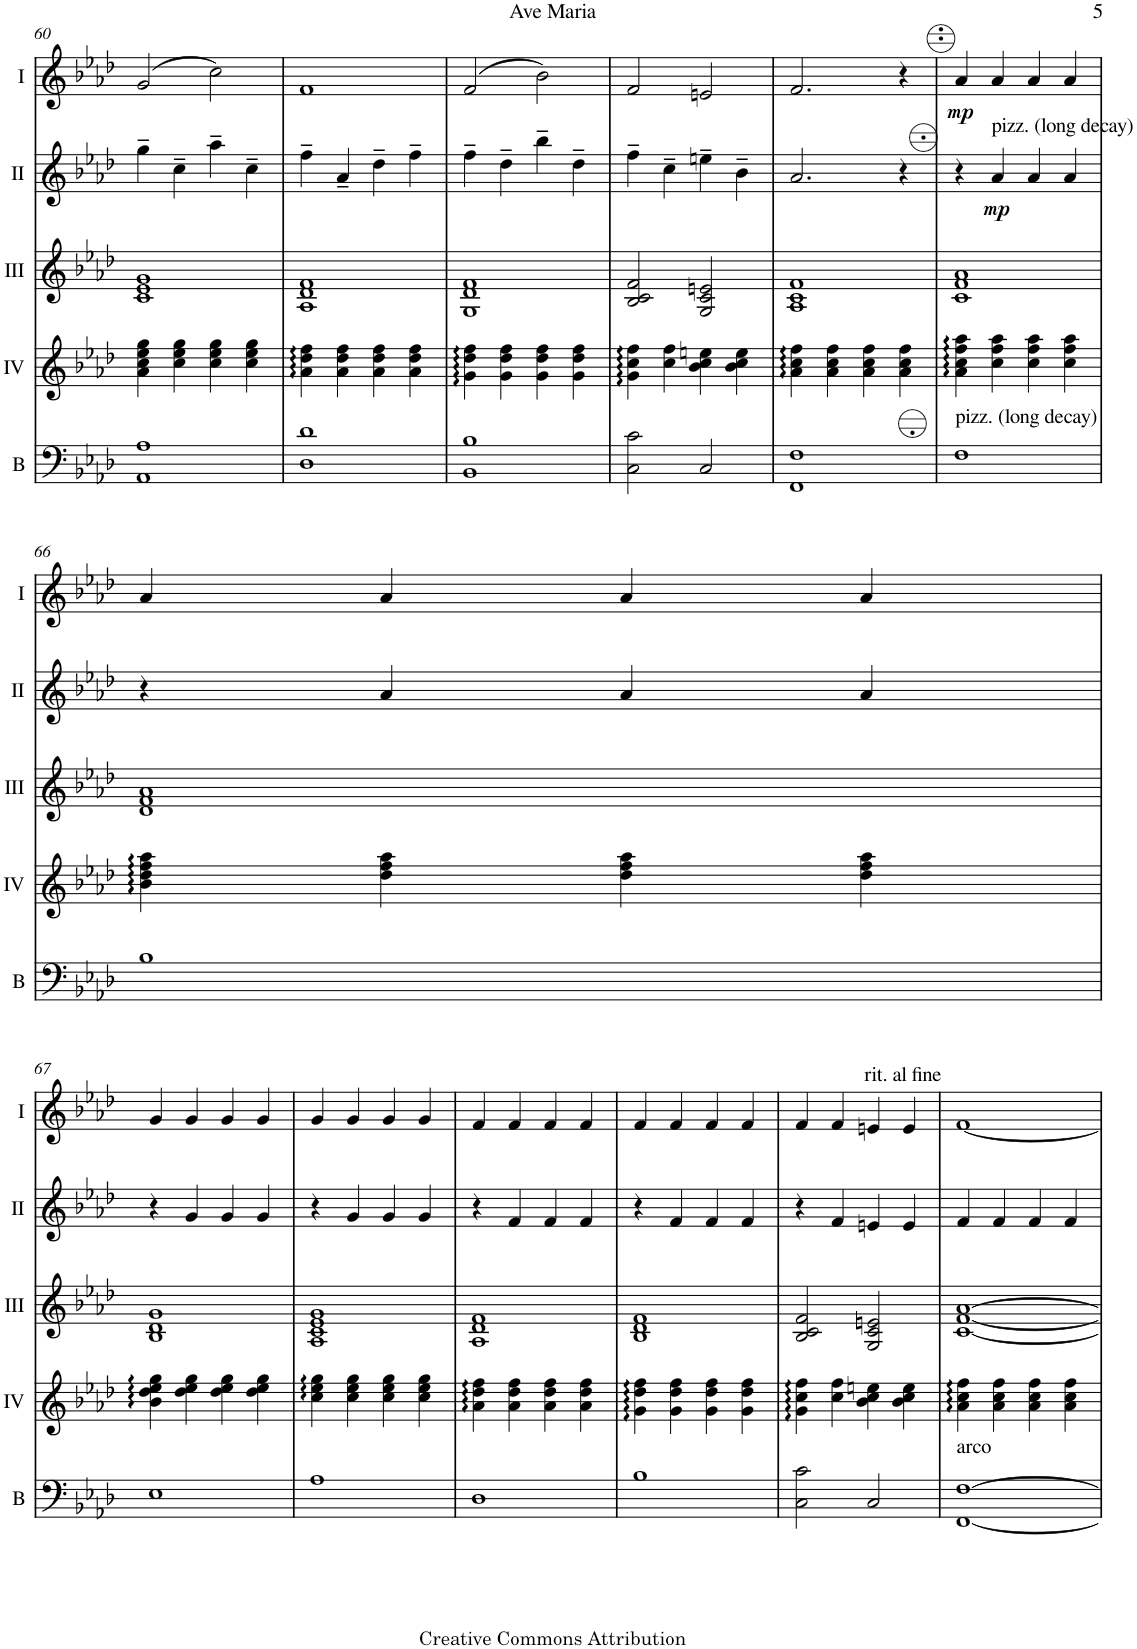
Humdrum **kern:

**kern	**kern	**kern	**kern	**dynam	**kern	**dynam
*part5	*part4	*part3	*part2	*part2	*part1	*part1
*staff5	*staff4	*staff3	*staff2	*staff2	*staff1	*staff1
*I"Bass	*I"Acc. 4	*I"Acc. 3	*I"Acc. 2	*	*I"Acc. 1	*
*I'B	*	*	*	*	*	*
!!LO:PB:g=z
*clefF4	*clefG2	*clefG2	*clefG2	*	*clefG2	*
*Trd7c12	*Trd7c12	*	*	*	*	*
*k[b-e-a-d-]	*k[b-e-a-d-]	*k[b-e-a-d-]	*k[b-e-a-d-]	*	*k[b-e-a-d-]	*
*M4/4	*M4/4	*M4/4	*M4/4	*	*M4/4	*
*met(c)	*met(c)	*met(c)	*met(c)	*	*met(c)	*
=60	=60	=60	=60	=60	=60	=60
1AA- 1A-	4a-\ 4cc\ 4ee-\ 4gg\	1c 1e- 1g	4g~\	.	(2g/	.
.	4cc\ 4ee-\ 4gg\	.	4c~\	.	.	.
.	4cc\ 4ee-\ 4gg\	.	4a-~\	.	2cc\)	.
.	4cc\ 4ee-\ 4gg\	.	4c~\	.	.	.
=61	=61	=61	=61	=61	=61	=61
1D- 1d-	4a-\ 4dd-\ 4ff\	1A- 1d- 1f	4f~\	.	1f	.
.	4a-\ 4dd-\ 4ff\	.	4A-~/	.	.	.
.	4a-\ 4dd-\ 4ff\	.	4d-~\	.	.	.
.	4a-\ 4dd-\ 4ff\	.	4f~\	.	.	.
=62	=62	=62	=62	=62	=62	=62
1BB- 1B-	4g\ 4dd-\ 4ff\	1G 1d- 1f	4f~\	.	(2f/	.
.	4g\ 4dd-\ 4ff\	.	4d-~\	.	.	.
.	4g\ 4dd-\ 4ff\	.	4b-~\	.	2b-\)	.
.	4g\ 4dd-\ 4ff\	.	4d-~\	.	.	.
=63	=63	=63	=63	=63	=63	=63
2C\ 2c\	4g\ 4cc\ 4ff\	2B-/ 2c/ 2f/	4f~\	.	2f/	.
.	4cc\ 4ff\	.	4c~\	.	.	.
2C/	4b-\ 4cc\ 4een\	2G/ 2c/ 2en/	4en~\	.	2en/	.
.	4b-\ 4cc\ 4ee\	.	4B-~\	.	.	.
=64	=64	=64	=64	=64	=64	=64
1FF 1F	4a-\ 4cc\ 4ff\	1A- 1c 1f	2.A-/	.	2.f/	.
.	4a-\ 4cc\ 4ff\	.	.	.	.	.
.	4a-\ 4cc\ 4ff\	.	.	.	.	.
.	4a-\ 4cc\ 4ff\	.	4r	.	4r	.
=65	=65	=65	=65	=65	=65	=65
!LO:TX:a:t=pizz. (long decay)	!	!	!	!	!	!
!	!	!	!	!	!	!LO:DY:b
1F	4a-\ 4cc\ 4ff\ 4aa-\	1c 1f 1a-	4r	.	4a-/	mp
!	!	!	!LO:TX:a:t=pizz. (long decay)	!	!	!
!	!	!	!	!LO:DY:b	!	!
.	4cc\ 4ff\ 4aa-\	.	4a-/	mp	4a-/	.
.	4cc\ 4ff\ 4aa-\	.	4a-/	.	4a-/	.
.	4cc\ 4ff\ 4aa-\	.	4a-/	.	4a-/	.
!!LO:LB:g=z
=66	=66	=66	=66	=66	=66	=66
1B-	4b-\ 4dd-\ 4ff\ 4aa-\	1d- 1f 1a-	4r	.	4a-/	.
.	4dd-\ 4ff\ 4aa-\	.	4a-/	.	4a-/	.
.	4dd-\ 4ff\ 4aa-\	.	4a-/	.	4a-/	.
.	4dd-\ 4ff\ 4aa-\	.	4a-/	.	4a-/	.
!!LO:LB:g=z
=67	=67	=67	=67	=67	=67	=67
1E-	4b-\ 4dd-\ 4ee-\ 4gg\	1B- 1d- 1g	4r	.	4g/	.
.	4dd-\ 4ee-\ 4gg\	.	4g/	.	4g/	.
.	4dd-\ 4ee-\ 4gg\	.	4g/	.	4g/	.
.	4dd-\ 4ee-\ 4gg\	.	4g/	.	4g/	.
=68	=68	=68	=68	=68	=68	=68
1A-	4cc\ 4ee-\ 4gg\	1A- 1c 1e- 1g	4r	.	4g/	.
.	4cc\ 4ee-\ 4gg\	.	4g/	.	4g/	.
.	4cc\ 4ee-\ 4gg\	.	4g/	.	4g/	.
.	4cc\ 4ee-\ 4gg\	.	4g/	.	4g/	.
=69	=69	=69	=69	=69	=69	=69
1D-	4a-\ 4dd-\ 4ff\	1A- 1d- 1f	4r	.	4f/	.
.	4a-\ 4dd-\ 4ff\	.	4f/	.	4f/	.
.	4a-\ 4dd-\ 4ff\	.	4f/	.	4f/	.
.	4a-\ 4dd-\ 4ff\	.	4f/	.	4f/	.
=70	=70	=70	=70	=70	=70	=70
1B-	4g\ 4dd-\ 4ff\	1B- 1d- 1f	4r	.	4f/	.
.	4g\ 4dd-\ 4ff\	.	4f/	.	4f/	.
.	4g\ 4dd-\ 4ff\	.	4f/	.	4f/	.
.	4g\ 4dd-\ 4ff\	.	4f/	.	4f/	.
=71	=71	=71	=71	=71	=71	=71
2C\ 2c\	4g\ 4cc\ 4ff\	2B-/ 2c/ 2f/	4r	.	4f/	.
.	4cc\ 4ff\	.	4f/	.	4f/	.
!	!	!	!	!	!LO:TX:a:t=rit. al fine	!
2C/	4b-\ 4cc\ 4een\	2G/ 2c/ 2en/	4en/	.	4en/	.
.	4b-\ 4cc\ 4ee\	.	4e/	.	4e/	.
=72	=72	=72	=72	=72	=72	=72
!LO:TX:a:t=arco	!	!	!	!	!	!
[1FF [1F	4a-\ 4cc\ 4ff\	[1c [1f [1a-	4f/	.	[1f	.
.	4a-\ 4cc\ 4ff\	.	4f/	.	.	.
.	4a-\ 4cc\ 4ff\	.	4f/	.	.	.
.	4a-\ 4cc\ 4ff\	.	4f/	.	.	.
=	=	=	=	=	=	=
*-	*-	*-	*-	*-	*-	*-
